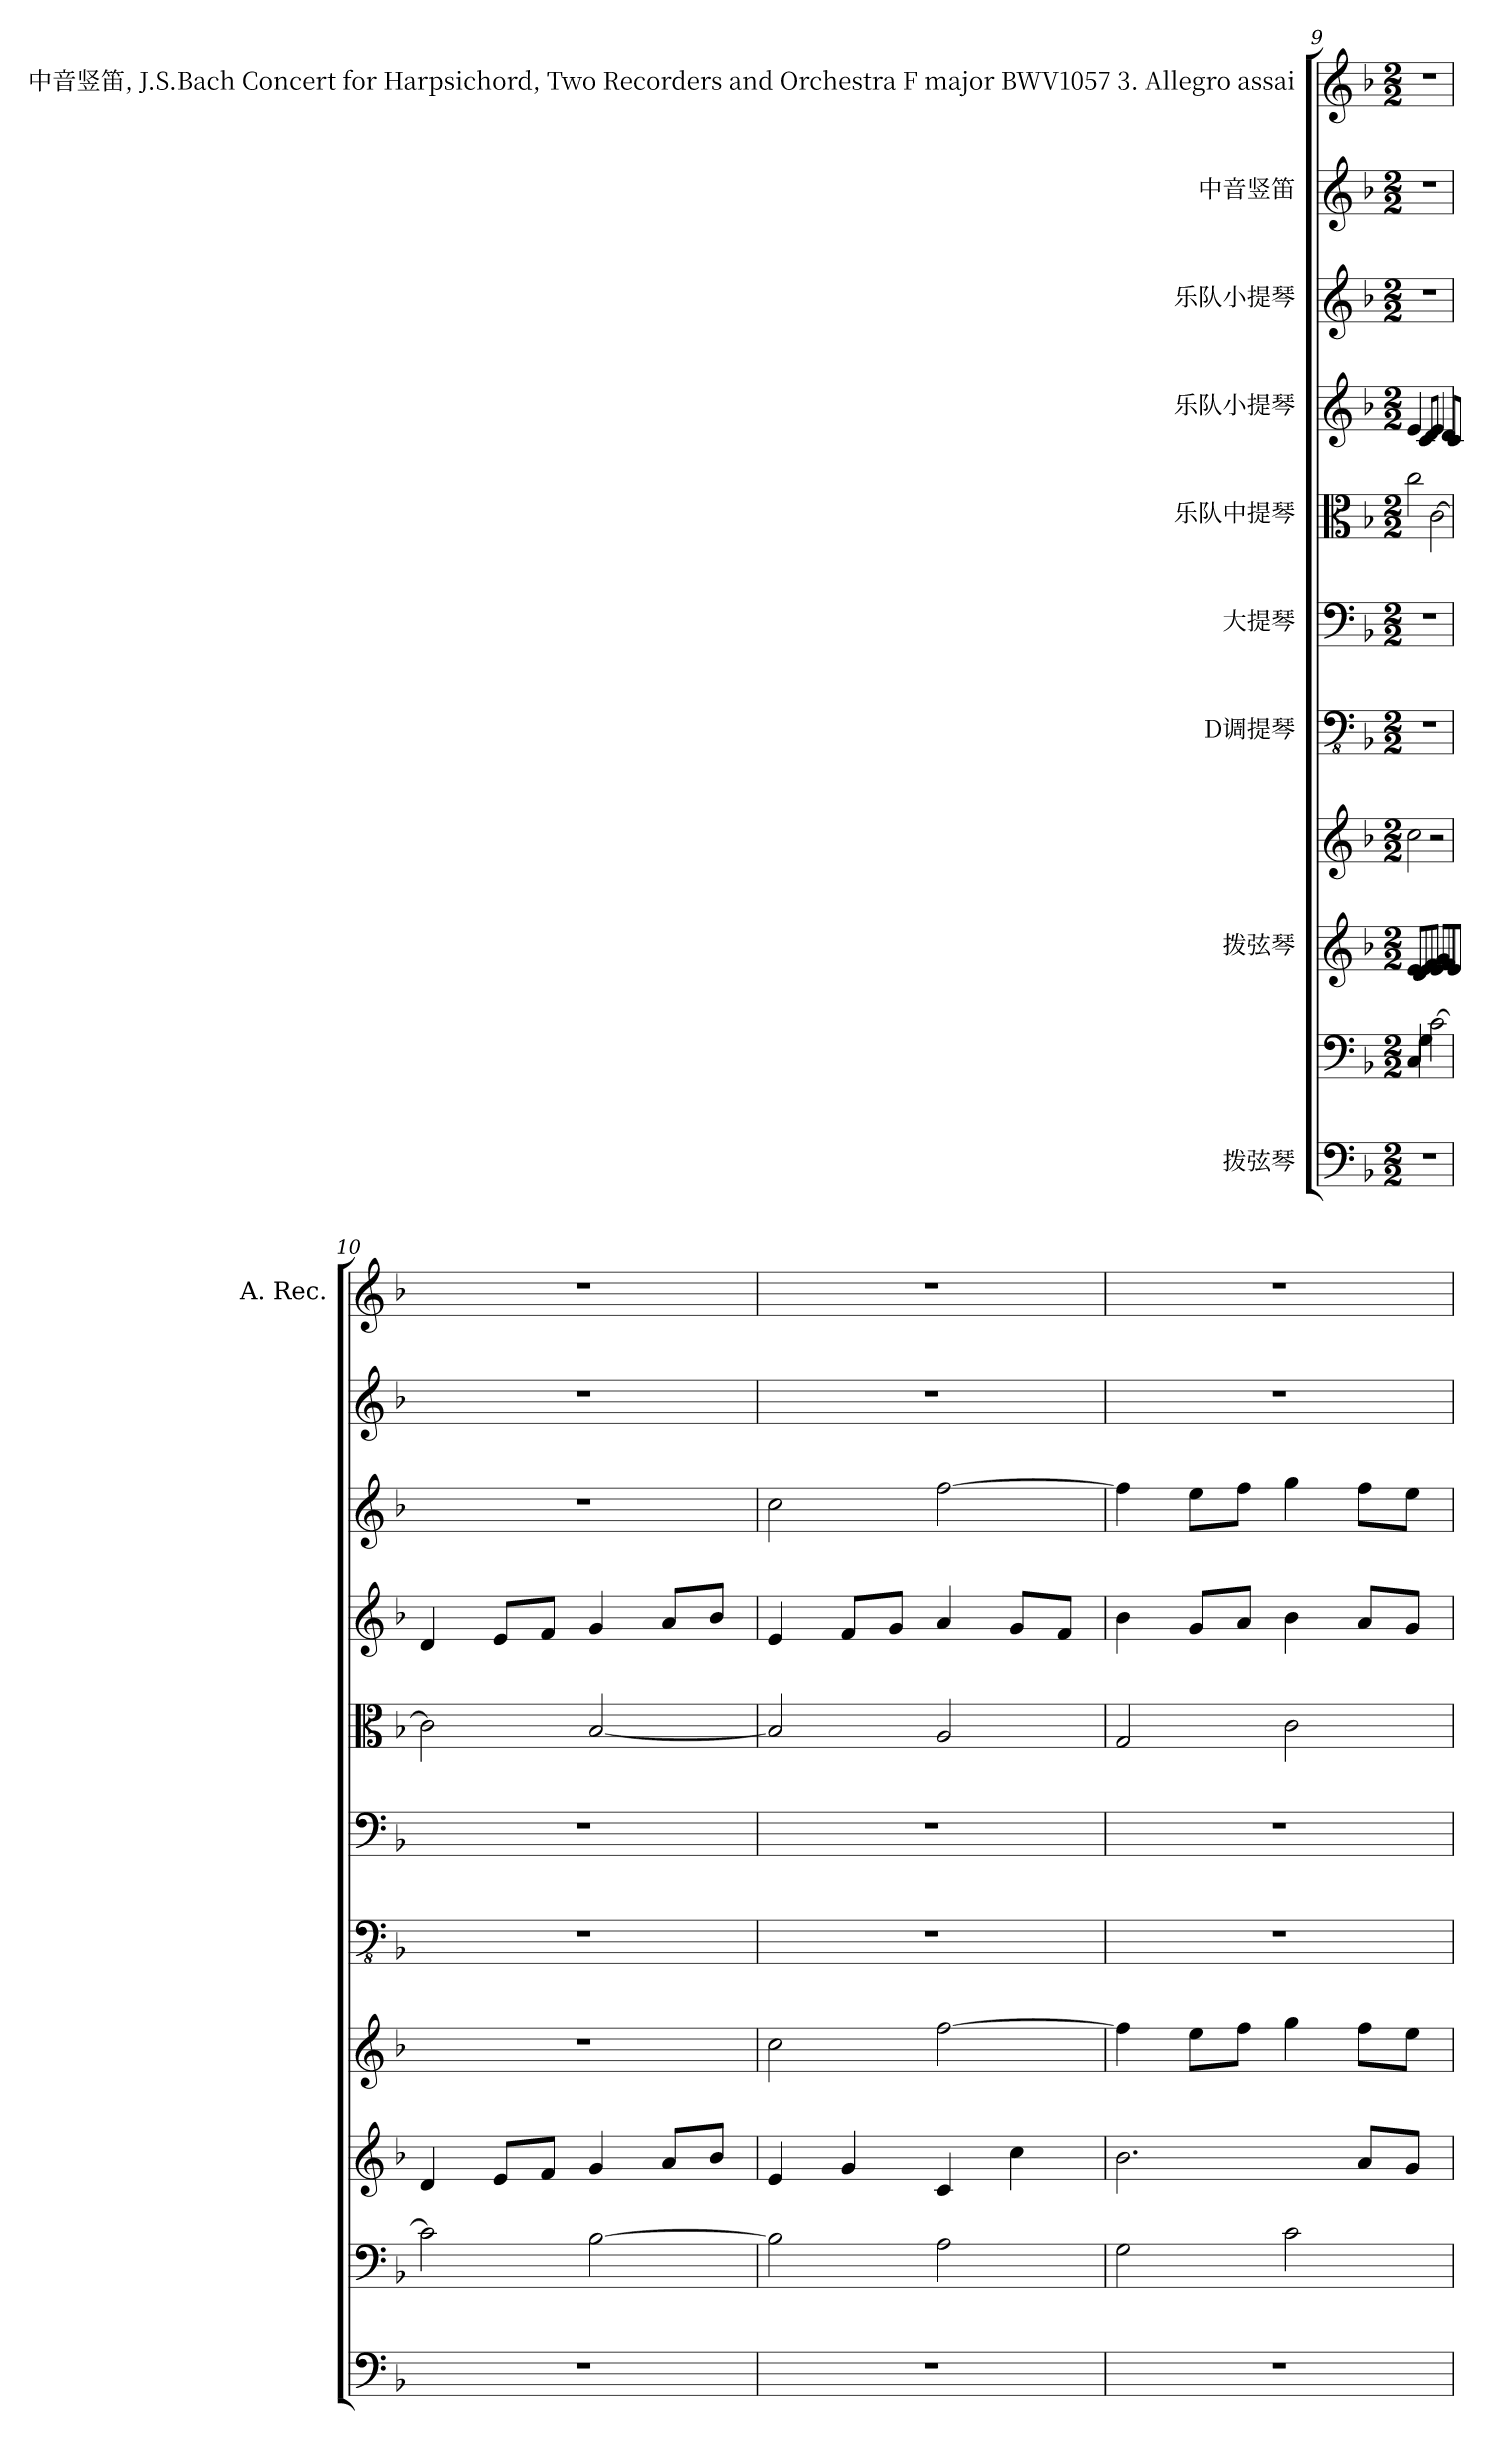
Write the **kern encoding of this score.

**kern	**kern	**kern	**kern	**kern	**kern	**kern	**kern	**kern	**kern	**kern
*part9	*part9	*part8	*part8	*part7	*part6	*part5	*part4	*part3	*part2	*part1
*staff11	*staff10	*staff9	*staff8	*staff7	*staff6	*staff5	*staff4	*staff3	*staff2	*staff1
*I"拨弦琴	*	*I"拨弦琴	*	*I"D调提琴	*I"大提琴	*I"乐队中提琴	*I"乐队小提琴	*I"乐队小提琴	*I"中音竖笛	*I"中音竖笛, J.S.Bach Concert for Harpsichord, Two Recorders and Orchestra F major BWV1057 3. Allegro assai
*	*	*	*	*	*	*	*	*	*	*I'A. Rec.
*clefF4	*clefF4	*clefG2	*clefG2	*clefFv4	*clefF4	*clefC3	*clefG2	*clefG2	*clefG2	*clefG2
*	*	*	*	*ITrd7c12	*	*	*	*	*	*
*k[b-]	*k[b-]	*k[b-]	*k[b-]	*k[b-]	*k[b-]	*k[b-]	*k[b-]	*k[b-]	*k[b-]	*k[b-]
*M2/2	*M2/2	*M2/2	*M2/2	*M2/2	*M2/2	*M2/2	*M2/2	*M2/2	*M2/2	*M2/2
=9	=9	=9	=9	=9	=9	=9	=9	=9	=9	=9
1r	4C/	8e/L	2cc\	1r	1r	2cc\	4e/	1r	1r	1r
.	.	8d/	.	.	.	.	.	.	.	.
.	4G\	8e/	.	.	.	.	8c/L	.	.	.
.	.	8f/J	.	.	.	.	8d/J	.	.	.
.	[2c\	8e/L	2r	.	.	[2c\	4e/	.	.	.
.	.	8g/	.	.	.	.	.	.	.	.
.	.	8f/	.	.	.	.	8d/L	.	.	.
.	.	8e/J	.	.	.	.	8c/J	.	.	.
=10	=10	=10	=10	=10	=10	=10	=10	=10	=10	=10
1r	2c\]	4d/	1r	1r	1r	2c\]	4d/	1r	1r	1r
.	.	8e/L	.	.	.	.	8e/L	.	.	.
.	.	8f/J	.	.	.	.	8f/J	.	.	.
.	[2B-\	4g/	.	.	.	[2B-/	4g/	.	.	.
.	.	8a/L	.	.	.	.	8a/L	.	.	.
.	.	8b-/J	.	.	.	.	8b-/J	.	.	.
!!LO:PB:g=z
=11	=11	=11	=11	=11	=11	=11	=11	=11	=11	=11
1r	2B-\]	4e/	2cc\	1r	1r	2B-/]	4e/	2cc\	1r	1r
.	.	4g/	.	.	.	.	8f/L	.	.	.
.	.	.	.	.	.	.	8g/J	.	.	.
.	2A\	4c/	[2ff\	.	.	2A/	4a/	[2ff\	.	.
.	.	4cc\	.	.	.	.	8g/L	.	.	.
.	.	.	.	.	.	.	8f/J	.	.	.
=12	=12	=12	=12	=12	=12	=12	=12	=12	=12	=12
1r	2G\	2.b-\	4ff\]	1r	1r	2G/	4b-\	4ff\]	1r	1r
.	.	.	8ee\L	.	.	.	8g/L	8ee\L	.	.
.	.	.	8ff\J	.	.	.	8a/J	8ff\J	.	.
.	2c\	.	4gg\	.	.	2c\	4b-\	4gg\	.	.
.	.	8a/L	8ff\L	.	.	.	8a/L	8ff\L	.	.
.	.	8g/J	8ee\J	.	.	.	8g/J	8ee\J	.	.
=	=	=	=	=	=	=	=	=	=	=
*-	*-	*-	*-	*-	*-	*-	*-	*-	*-	*-
